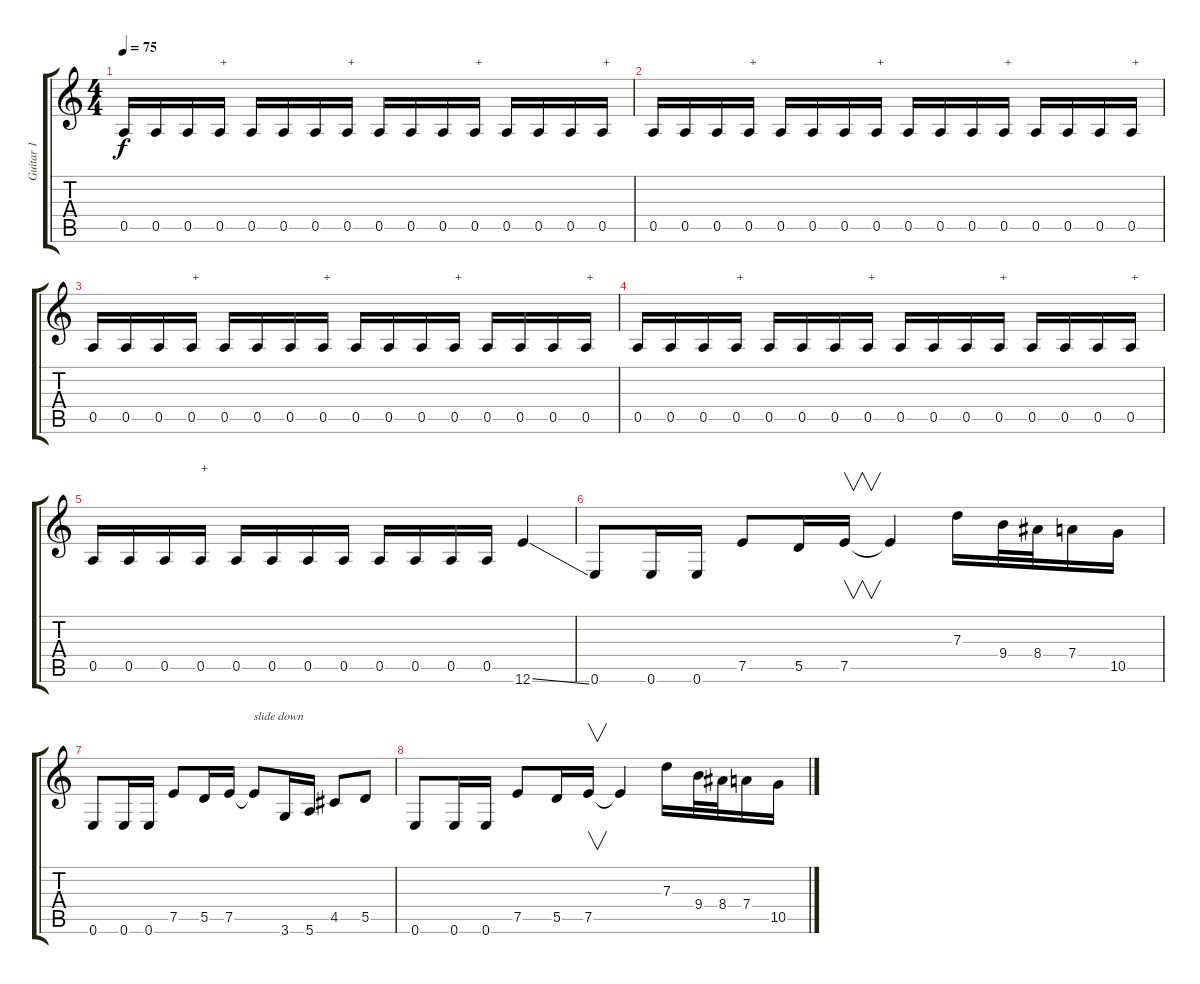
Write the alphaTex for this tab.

\track ("Guitar 1" "Guitar 1") {instrument distortionguitar}
\staff {score tabs}
\tuning (E4 B3 G3 D3 A2 E2) {hide}
\ts (4 4)
\tempo 75
\clef g2
\ks c
0.5.16{dy f} 0.5.16 0.5.16 0.5.16{txt "+"} 0.5.16 0.5.16 0.5.16 0.5.16{txt "+"} 0.5.16 0.5.16 0.5.16 0.5.16{txt "+"} 0.5.16 0.5.16 0.5.16 0.5.16{txt "+"} |
0.5.16 0.5.16 0.5.16 0.5.16{txt "+"} 0.5.16 0.5.16 0.5.16 0.5.16{txt "+"} 0.5.16 0.5.16 0.5.16 0.5.16{txt "+"} 0.5.16 0.5.16 0.5.16 0.5.16{txt "+"} |
0.5.16 0.5.16 0.5.16 0.5.16{txt "+"} 0.5.16 0.5.16 0.5.16 0.5.16{txt "+"} 0.5.16 0.5.16 0.5.16 0.5.16{txt "+"} 0.5.16 0.5.16 0.5.16 0.5.16{txt "+"} |
0.5.16 0.5.16 0.5.16 0.5.16{txt "+"} 0.5.16 0.5.16 0.5.16 0.5.16{txt "+"} 0.5.16 0.5.16 0.5.16 0.5.16{txt "+"} 0.5.16 0.5.16 0.5.16 0.5.16{txt "+"} |
0.5.16 0.5.16 0.5.16 0.5.16{txt "+"} 0.5.16 0.5.16 0.5.16 0.5.16 0.5.16 0.5.16 0.5.16 0.5.16 12.6{ss}.4 |
0.6.8 0.6.16 0.6.16 7.5.8 5.5.16 7.5.16{v} 7.5{t}.4 7.3.16 9.4.32 8.4.32 7.4.16 10.5.16 |
0.6.8 0.6.16 0.6.16 7.5.8 5.5.16 7.5.16 7.5{t}.8{txt "slide down"} 3.6.16 5.6.16 4.5.8 5.5.8 |
0.6.8 0.6.16 0.6.16 7.5.8 5.5.16 7.5.16{v} 7.5{t}.4 7.3.16 9.4.32 8.4.32 7.4.16 10.5.16
